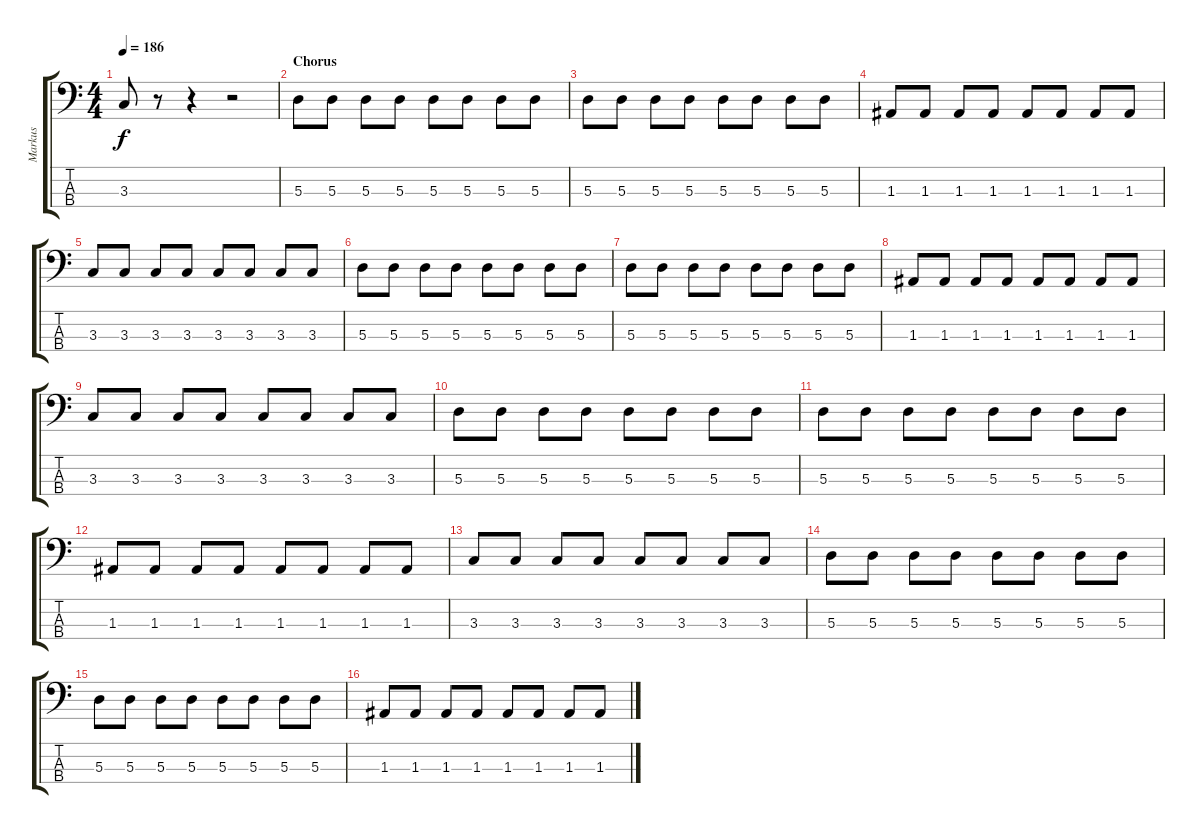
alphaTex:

\track ("Markus" "Markus") {instrument electricbassfinger}
\staff {score tabs}
\tuning (G2 D2 A1 E1) {hide}
\ts (4 4)
\tempo 186
\clef f4
\ks c
3.3.8{dy f} r.8 r.4 r.2 |
\section ("" "Chorus")
5.3.8 5.3.8 5.3.8 5.3.8 5.3.8 5.3.8 5.3.8 5.3.8 |
5.3.8 5.3.8 5.3.8 5.3.8 5.3.8 5.3.8 5.3.8 5.3.8 |
1.3.8 1.3.8 1.3.8 1.3.8 1.3.8 1.3.8 1.3.8 1.3.8 |
3.3.8 3.3.8 3.3.8 3.3.8 3.3.8 3.3.8 3.3.8 3.3.8 |
5.3.8 5.3.8 5.3.8 5.3.8 5.3.8 5.3.8 5.3.8 5.3.8 |
5.3.8 5.3.8 5.3.8 5.3.8 5.3.8 5.3.8 5.3.8 5.3.8 |
1.3.8 1.3.8 1.3.8 1.3.8 1.3.8 1.3.8 1.3.8 1.3.8 |
3.3.8 3.3.8 3.3.8 3.3.8 3.3.8 3.3.8 3.3.8 3.3.8 |
5.3.8 5.3.8 5.3.8 5.3.8 5.3.8 5.3.8 5.3.8 5.3.8 |
5.3.8 5.3.8 5.3.8 5.3.8 5.3.8 5.3.8 5.3.8 5.3.8 |
1.3.8 1.3.8 1.3.8 1.3.8 1.3.8 1.3.8 1.3.8 1.3.8 |
3.3.8 3.3.8 3.3.8 3.3.8 3.3.8 3.3.8 3.3.8 3.3.8 |
5.3.8 5.3.8 5.3.8 5.3.8 5.3.8 5.3.8 5.3.8 5.3.8 |
5.3.8 5.3.8 5.3.8 5.3.8 5.3.8 5.3.8 5.3.8 5.3.8 |
1.3.8 1.3.8 1.3.8 1.3.8 1.3.8 1.3.8 1.3.8 1.3.8
